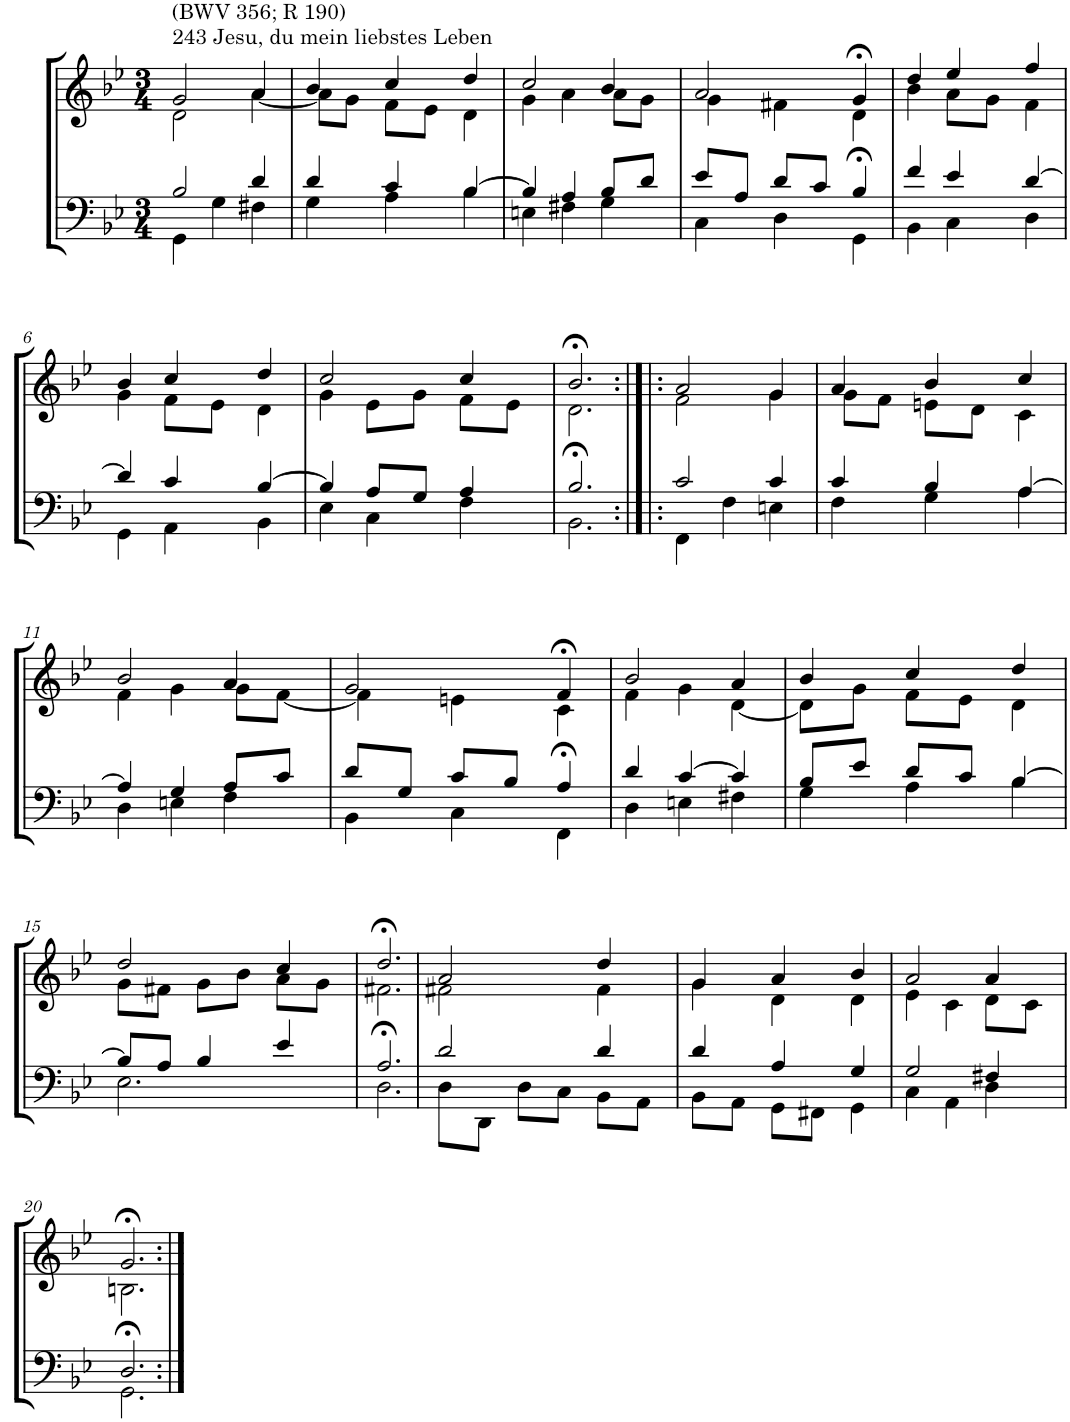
**kern	**kern
*part2	*part1
*staff2	*staff1
*I"Tenor/Baß	*I"Sopran/Alt
*clefF4	*clefG2
*k[b-e-]	*k[b-e-]
*M3/4	*M3/4
=1	=1
*^	*^
!	!	!LO:TX:a:t=243 Jesu, du mein liebstes Leben	!
!	!	!LO:TX:a:t=(BWV 356; R 190)	!
2B-/	4GG\	2g/	2d\
.	4G\	.	.
4d/	4F#X\	4a/	[4a\
=2	=2	=2	=2
4d/	4G\	4b-/	8a\L]
.	.	.	8g\J
4c/	4A\	4cc/	8f\L
.	.	.	8e-\J
[4B-/	4B-\	4dd/	4d\
=3	=3	=3	=3
4B-/]	4En\	2cc/	4g\
4A/	4F#X\	.	4a\
8B-/L	4G\	4b-/	8a\L
8d/J	.	.	8g\J
=4	=4	=4	=4
8e-/L	4C\	2a/	4g\
8A/J	.	.	.
8d/L	4D\	.	4f#X\
8c/J	.	.	.
4B-/	4GG>\	4g>/	4d\
=5	=5	=5	=5
4f/	4BB-\	4dd/	4b-\
4e-/	4C\	4ee-/	8a\L
.	.	.	8g\J
[4d/	4D\	4ff/	4f\
!!LO:LB:g=z	!!
=6	=6	=6	=6
4d/]	4GG\	4b-/	4g\
4c/	4AA\	4cc/	8f\L
.	.	.	8e-\J
[4B-/	4BB-\	4dd/	4d\
=7	=7	=7	=7
4B-/]	4E-\	2cc/	4g\
8A/L	4C\	.	8e-\L
8G/J	.	.	8g\J
4A/	4F\	4cc/	8f\L
.	.	.	8e-\J
=8	=8	=8	=8
2.B-/	2.BB->\	2.b->/	2.d\
=9:|!|:	=9:|!|:	=9:|!|:	=9:|!|:
2c/	4FF\	2a/	2f\
.	4F\	.	.
4c/	4En\	4g/	4g\
=10	=10	=10	=10
4c/	4F\	4a/	8g\L
.	.	.	8f\J
4B-/	4G\	4b-/	8en\L
.	.	.	8d\J
[4A/	4A\	4cc/	4c\
!!LO:LB:g=z	!!
=11	=11	=11	=11
4A/]	4D\	2b-/	4f\
4G/	4En\	.	4g\
8A/L	4F\	4a/	8g\L
8c/J	.	.	[8f\J
=12	=12	=12	=12
8d/L	4BB-\	2g/	4f\]
8G/J	.	.	.
8c/L	4C\	.	4en\
8B-/J	.	.	.
4A/	4FF>\	4f>/	4c\
=13	=13	=13	=13
4d/	4D\	2b-/	4f\
[4c/	4En\	.	4g\
4c/]	4F#X\	4a/	[4d\
=14	=14	=14	=14
8B-/L	4G\	4b-/	8d\L]
8e-/J	.	.	8g\J
8d/L	4A\	4cc/	8f\L
8c/J	.	.	8e-\J
[4B-/	4B-\	4dd/	4d\
!!LO:LB:g=z	!!
=15	=15	=15	=15
8B-/L]	2.E-\	2dd/	8g\L
8A/J	.	.	8f#X\J
4B-/	.	.	8g\L
.	.	.	8b-\J
4e-/	.	4cc/	8a\L
.	.	.	8g\J
=16	=16	=16	=16
2.A/	2.D>\	2.dd>/	2.f#X\
=17	=17	=17	=17
2d/	8D\L	2a/	2f#X\
.	8DD\J	.	.
.	8D\L	.	.
.	8C\J	.	.
4d/	8BB-\L	4dd/	4f#\
.	8AA\J	.	.
=18	=18	=18	=18
4d/	8BB-\L	4g/	4g\
.	8AA\J	.	.
4A/	8GG\L	4a/	4d\
.	8FF#X\J	.	.
4G/	4GG\	4b-/	4d\
=19	=19	=19	=19
2G/	4C\	2a/	4e-\
.	4AA\	.	4c\
4F#X/	4D\	4a/	8d\L
.	.	.	8c\J
!!LO:LB:g=z	!!
=20	=20	=20	=20
2.D/	2.GG>\	2.g>/	2.Bn\
*v	*v	*	*
*	*v	*v
=:|!	=:|!
*-	*-
